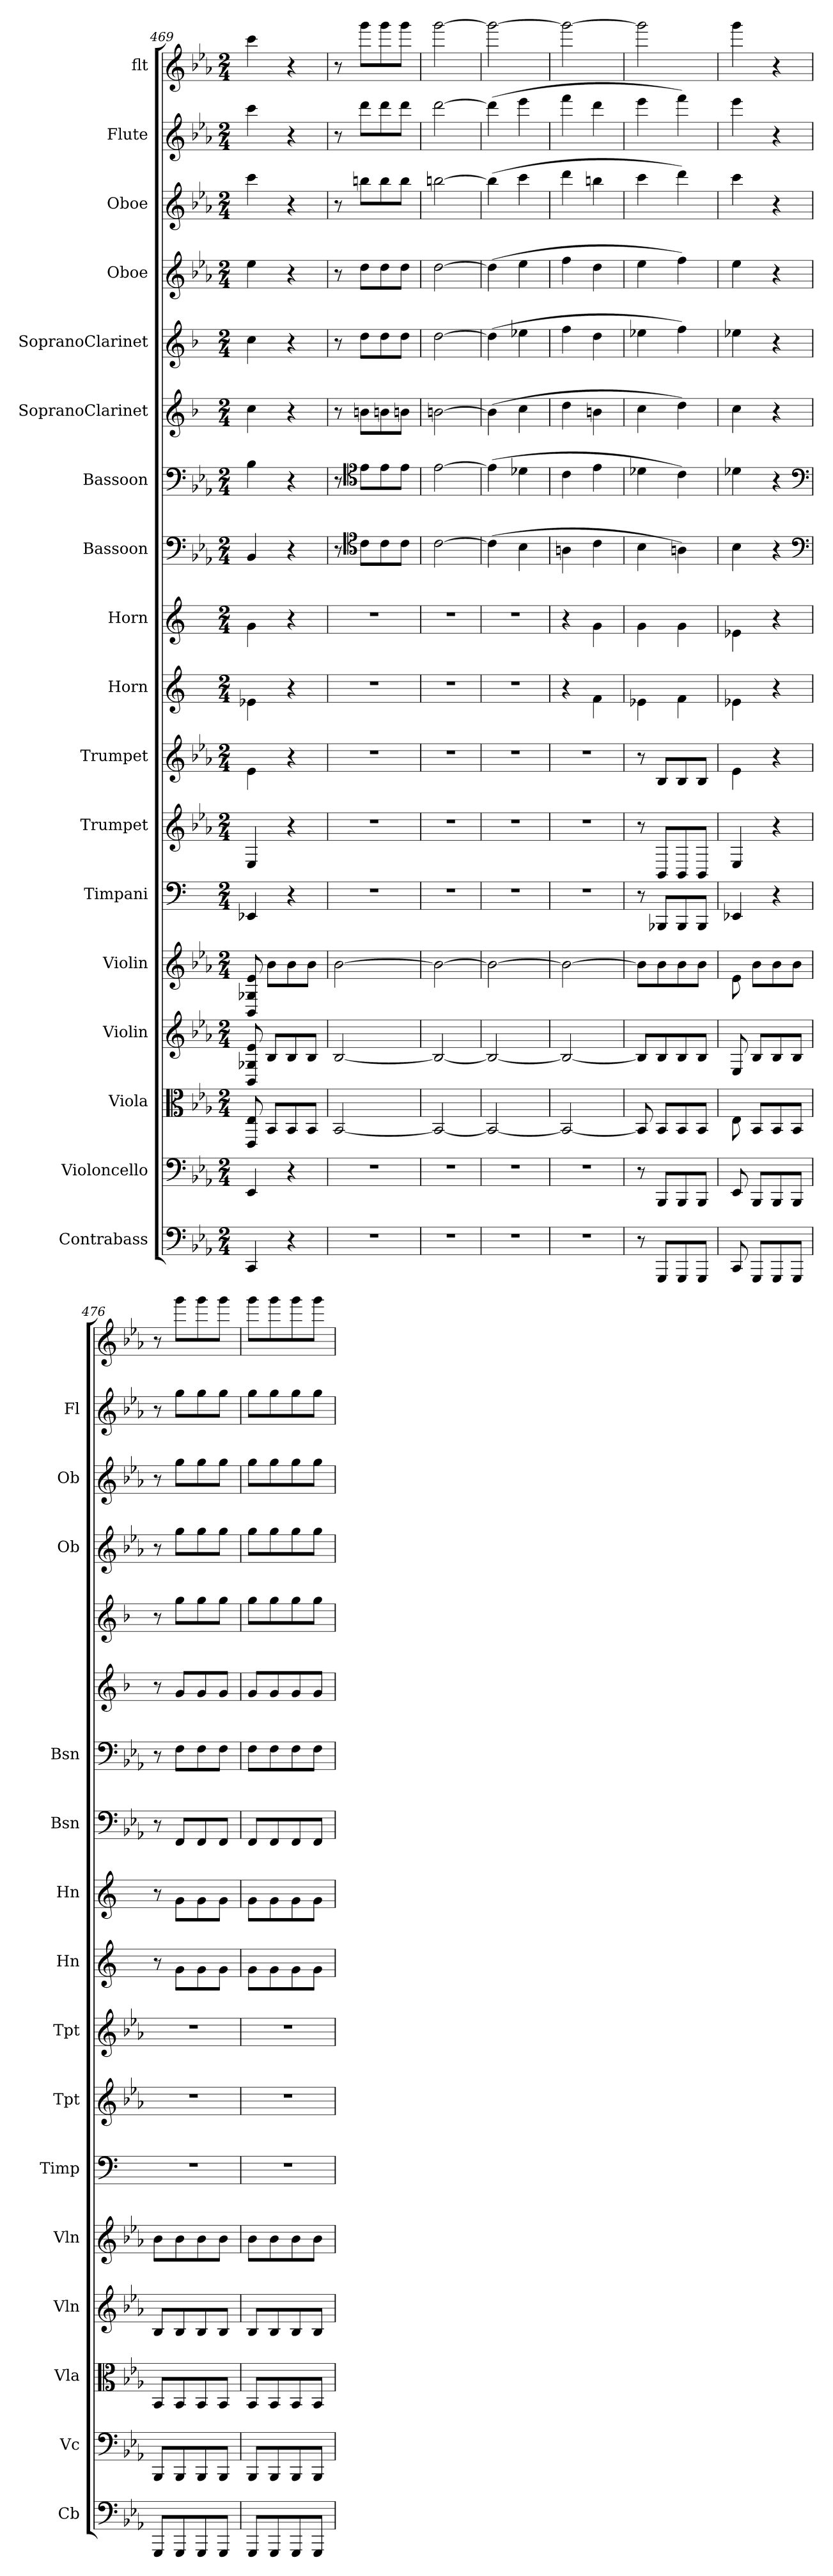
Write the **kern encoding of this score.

**kern	**kern	**kern	**kern	**kern	**kern	**kern	**kern	**kern	**kern	**kern	**kern	**kern	**kern	**kern	**kern	**kern	**kern
*part18	*part17	*part16	*part15	*part14	*part13	*part12	*part11	*part10	*part9	*part8	*part7	*part6	*part5	*part4	*part3	*part2	*part1
*staff18	*staff17	*staff16	*staff15	*staff14	*staff13	*staff12	*staff11	*staff10	*staff9	*staff8	*staff7	*staff6	*staff5	*staff4	*staff3	*staff2	*staff1
*I"Contrabass	*I"Violoncello	*I"Viola	*I"Violin	*I"Violin	*I"Timpani	*I"Trumpet	*I"Trumpet	*I"Horn	*I"Horn	*I"Bassoon	*I"Bassoon	*I"SopranoClarinet	*I"SopranoClarinet	*I"Oboe	*I"Oboe	*I"Flute	*I"flt
*I'Cb	*I'Vc	*I'Vla	*I'Vln	*I'Vln	*I'Timp	*I'Tpt	*I'Tpt	*I'Hn	*I'Hn	*I'Bsn	*I'Bsn	*	*	*I'Ob	*I'Ob	*I'Fl	*
*clefF4	*clefF4	*clefC3	*clefG2	*clefG2	*clefF4	*clefG2	*clefG2	*clefG2	*clefG2	*clefF4	*clefF4	*clefG2	*clefG2	*clefG2	*clefG2	*clefG2	*clefG2
*k[b-e-a-]	*k[b-e-a-]	*k[b-e-a-]	*k[b-e-a-]	*k[b-e-a-]	*k[]	*k[b-e-a-]	*k[b-e-a-]	*k[]	*k[]	*k[b-e-a-]	*k[b-e-a-]	*k[b-]	*k[b-]	*k[b-e-a-]	*k[b-e-a-]	*k[b-e-a-]	*k[b-e-a-]
*c:	*c:	*c:	*c:	*c:	*	*c:	*c:	*	*	*c:	*c:	*	*	*c:	*c:	*c:	*c:
*M2/4	*M2/4	*M2/4	*M2/4	*M2/4	*M2/4	*M2/4	*M2/4	*M2/4	*M2/4	*M2/4	*M2/4	*M2/4	*M2/4	*M2/4	*M2/4	*M2/4	*M2/4
=469	=469	=469	=469	=469	=469	=469	=469	=469	=469	=469	=469	=469	=469	=469	=469	=469	=469
4CC/	4EE-/	8EE-/ 8E-/	8BB-/ 8G-X/ 8e-/	8BB-/ 8G-X/ 8e-/	4EE-X/	4E-/	4e-\	4e-X\	4g\	4BB-/	4B-\	4cc\	4cc\	4ee-\	4ccc\	4ccc\	4ccc\
.	.	8BB-/L	8B-/L	8b-\L	.	.	.	.	.	.	.	.	.	.	.	.	.
4r	4r	8BB-/	8B-/	8b-\	4r	4r	4r	4r	4r	4r	4r	4r	4r	4r	4r	4r	4r
.	.	8BB-/J	8B-/J	8b-\J	.	.	.	.	.	.	.	.	.	.	.	.	.
=470	=470	=470	=470	=470	=470	=470	=470	=470	=470	=470	=470	=470	=470	=470	=470	=470	=470
2r	2r	[2BB-/	[2B-/	[2b-\	2r	2r	2r	2r	2r	8r	8r	8r	8r	8r	8r	8r	8r
*	*	*	*	*	*	*	*	*	*	*clefC4	*clefC4	*	*	*	*	*	*
.	.	.	.	.	.	.	.	.	.	8c\L	8e-\L	8bn\L	8dd\L	8dd\L	8bbn\L	8ddd\L	8ggg\L
.	.	.	.	.	.	.	.	.	.	8c\	8e-\	8bn\	8dd\	8dd\	8bb\	8ddd\	8ggg\
.	.	.	.	.	.	.	.	.	.	8c\J	8e-\J	8bn\J	8dd\J	8dd\J	8bb\J	8ddd\J	8ggg\J
=471	=471	=471	=471	=471	=471	=471	=471	=471	=471	=471	=471	=471	=471	=471	=471	=471	=471
2r	2r	2BB-/_	2B-/_	2b-\_	2r	2r	2r	2r	2r	[2c\	[2e-\	[2bn\	[2dd\	[2dd\	[2bbn\	[2ddd\	[2ggg\
=472	=472	=472	=472	=472	=472	=472	=472	=472	=472	=472	=472	=472	=472	=472	=472	=472	=472
2r	2r	2BB-/_	2B-/_	2b-\_	2r	2r	2r	2r	2r	(4c\]	(4e-\]	(4bn\]	(4dd\]	(4dd\]	(4bb\]	(4ddd\]	2ggg\_
.	.	.	.	.	.	.	.	.	.	4B-\	4d-X\	4cc\	4ee-X\	4ee-\	4ccc\	4eee-\	.
=473	=473	=473	=473	=473	=473	=473	=473	=473	=473	=473	=473	=473	=473	=473	=473	=473	=473
2r	2r	2BB-/_	2B-/_	2b-\_	2r	2r	2r	4r	4r	4An\	4c\	4dd\	4ff\	4ff\	4ddd\	4fff\	2ggg\_
.	.	.	.	.	.	.	.	4f\	4g\	4c\	4e-\	4bn\	4dd\	4dd\	4bbn\	4ddd\	.
=474	=474	=474	=474	=474	=474	=474	=474	=474	=474	=474	=474	=474	=474	=474	=474	=474	=474
8r	8r	8BB-/]	8B-/L]	8b-\L]	8r	8r	8r	4e-X\	4g\	4B-\	4d-X\	4cc\	4ee-X\	4ee-\	4ccc\	4eee-\	2ggg\]
8GGG/L	8BBB-/L	8BB-/L	8B-/	8b-\	8BBB-X/L	8BB-/L	8B-/L	.	.	.	.	.	.	.	.	.	.
8GGG/	8BBB-/	8BB-/	8B-/	8b-\	8BBB-/	8BB-/	8B-/	4f\	4g\	4An\)	4c\)	4dd\)	4ff\)	4ff\)	4ddd\)	4fff\)	.
8GGG/J	8BBB-/J	8BB-/J	8B-/J	8b-\J	8BBB-/J	8BB-/J	8B-/J	.	.	.	.	.	.	.	.	.	.
=475	=475	=475	=475	=475	=475	=475	=475	=475	=475	=475	=475	=475	=475	=475	=475	=475	=475
8CC/	8EE-/	8E-\	8E-/	8e-\	4EE-X/	4E-/	4e-\	4e-X\	4e-X\	4B-\	4d-X\	4cc\	4ee-X\	4ee-\	4ccc\	4eee-\	4ggg\
8GGG/L	8BBB-/L	8BB-/L	8B-/L	8b-\L	.	.	.	.	.	.	.	.	.	.	.	.	.
8GGG/	8BBB-/	8BB-/	8B-/	8b-\	4r	4r	4r	4r	4r	4r	4r	4r	4r	4r	4r	4r	4r
8GGG/J	8BBB-/J	8BB-/J	8B-/J	8b-\J	.	.	.	.	.	.	.	.	.	.	.	.	.
*	*	*	*	*	*	*	*	*	*	*clefF4	*clefF4	*	*	*	*	*	*
=476	=476	=476	=476	=476	=476	=476	=476	=476	=476	=476	=476	=476	=476	=476	=476	=476	=476
8GGG/L	8BBB-/L	8BB-/L	8B-/L	8b-\L	2r	2r	2r	8r	8r	8r	8r	8r	8r	8r	8r	8r	8r
8GGG/	8BBB-/	8BB-/	8B-/	8b-\	.	.	.	8g\L	8g\L	8FF/L	8F\L	8g/L	8gg\L	8gg\L	8gg\L	8gg\L	8ggg\L
8GGG/	8BBB-/	8BB-/	8B-/	8b-\	.	.	.	8g\	8g\	8FF/	8F\	8g/	8gg\	8gg\	8gg\	8gg\	8ggg\
8GGG/J	8BBB-/J	8BB-/J	8B-/J	8b-\J	.	.	.	8g\J	8g\J	8FF/J	8F\J	8g/J	8gg\J	8gg\J	8gg\J	8gg\J	8ggg\J
=477	=477	=477	=477	=477	=477	=477	=477	=477	=477	=477	=477	=477	=477	=477	=477	=477	=477
8GGG/L	8BBB-/L	8BB-/L	8B-/L	8b-\L	2r	2r	2r	8g\L	8g\L	8FF/L	8F\L	8g/L	8gg\L	8gg\L	8gg\L	8gg\L	8ggg\L
8GGG/	8BBB-/	8BB-/	8B-/	8b-\	.	.	.	8g\	8g\	8FF/	8F\	8g/	8gg\	8gg\	8gg\	8gg\	8ggg\
8GGG/	8BBB-/	8BB-/	8B-/	8b-\	.	.	.	8g\	8g\	8FF/	8F\	8g/	8gg\	8gg\	8gg\	8gg\	8ggg\
8GGG/J	8BBB-/J	8BB-/J	8B-/J	8b-\J	.	.	.	8g\J	8g\J	8FF/J	8F\J	8g/J	8gg\J	8gg\J	8gg\J	8gg\J	8ggg\J
=	=	=	=	=	=	=	=	=	=	=	=	=	=	=	=	=	=
*-	*-	*-	*-	*-	*-	*-	*-	*-	*-	*-	*-	*-	*-	*-	*-	*-	*-
